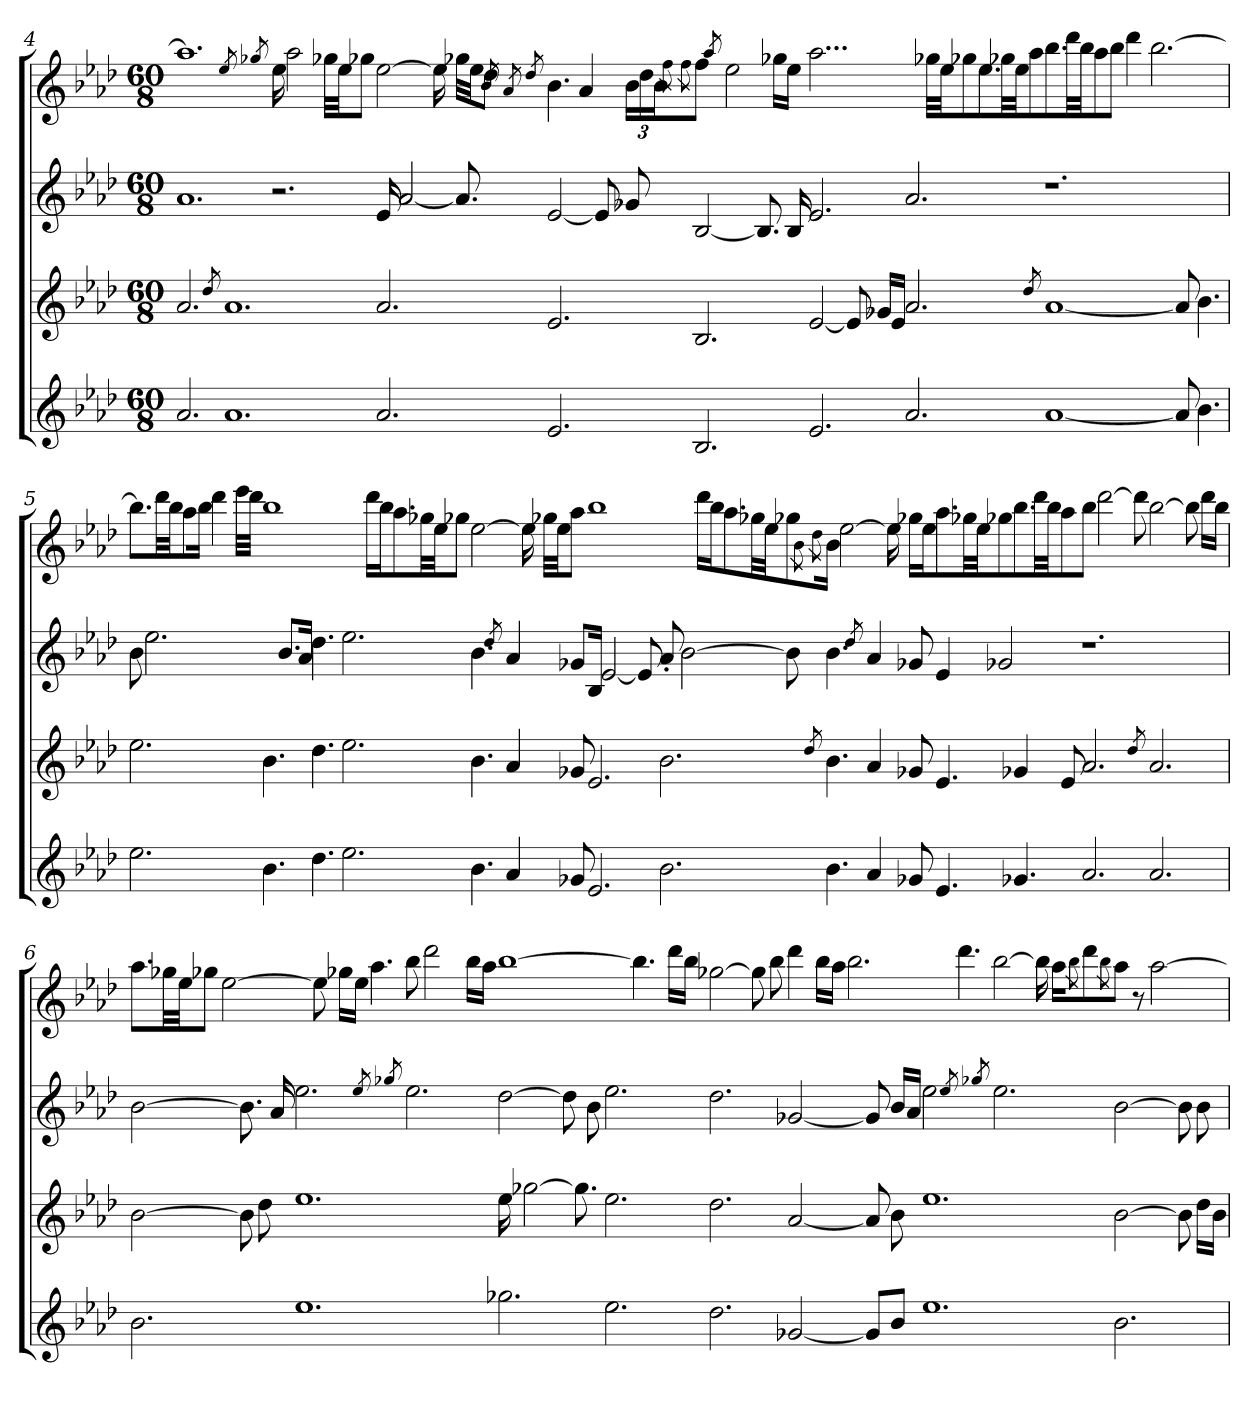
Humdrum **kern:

**kern	**kern	**kern	**kern
*part4	*part3	*part2	*part1
*staff4	*staff3	*staff2	*staff1
*clefG2	*clefG2	*clefG2	*clefG2
*k[b-e-a-d-]	*k[b-e-a-d-]	*k[b-e-a-d-]	*k[b-e-a-d-]
*M60/8	*M60/8	*M60/8	*M60/8
=4	=4	=4	=4
2.a-	2.a-	1.a-	1.aa-]
.	8qdd-	.	.
1.a-	1.a-	.	.
.	.	.	8qee-
.	.	.	8qgg-X
.	.	2.r	16ee-
.	.	.	2aa-
.	.	.	32gg-X\LLL
.	.	.	32ee-\JJ
.	.	.	8gg-X\J
2.a-	2.a-	16e-	[2ee-
.	.	[2a-	.
.	.	.	16ee-]
.	.	8.a-]	32gg-X\LLL
.	.	.	32ee-\JJ
.	.	.	8dd-\J
.	.	.	8qb-
.	.	.	8qa-
.	.	.	8qdd-
2.e-	2.e-	[2e-	4.b-
.	.	.	4a-
.	.	8e-]	.
.	.	8g-X	24b-\LL
.	.	.	24dd-\
.	.	.	24b-\J
.	.	.	8qff\
.	.	.	8qff\
2.B-	2.B-	[2B-	8ff\J
.	.	.	8qaa-
.	.	.	2ee-
.	.	8.B-]	.
.	.	.	16gg-X\LL
.	.	16B-	16ee-\JJ
2.e-	[2e-	2.e-	2...aa-
.	8e-]	.	.
.	16g-X/LL	.	.
.	16e-/JJ	.	.
2.a-	2.a-	2.a-	.
.	.	.	32gg-X\LLL
.	.	.	32ee-\JJ
.	.	.	8gg-X\
.	.	.	8.ee-\
.	.	.	32gg-X\LL
.	.	.	32ee-\JJ
.	.	.	8aa-\
.	8qdd-	.	.
[1a-	[1a-	1.r	8.bb-\
.	.	.	32ddd-\LL
.	.	.	32bb-\JJ
.	.	.	8aa-\
.	.	.	8bb-\J
.	.	.	4ddd-
.	.	.	[2.bb-
8a-]	8a-]	.	.
4.b-	4.b-	.	.
=5	=5	=5	=5
2.ee-	2.ee-	8b-	8.bb-\L]
.	.	2.ee-	.
.	.	.	32ddd-\LL
.	.	.	32bb-\JJ
.	.	.	8aa-\
.	.	.	16bb-\Jk
.	.	.	4ddd-
.	.	.	32eee-\LLL
.	.	.	32ddd-\JJJ
4.b-	4.b-	.	1bb-
.	.	8.b-/L	.
.	.	16a-/Jk	.
4.dd-	4.dd-	4.dd-	.
2.ee-	2.ee-	2.ee-	.
.	.	.	16ddd-\LL
.	.	.	16bb-\J
.	.	.	8.aa-\
.	.	.	32gg-X\LL
.	.	.	32ee-\JJ
.	.	.	8gg-X\J
4.b-	4.b-	4.b-	[2ee-
.	.	8qdd-	.
4a-	4a-	4a-	.
.	.	.	16ee-]
.	.	.	32gg-X\LLL
.	.	.	32ee-\JJ
8g-X	8g-X	8g-X/L	8aa-\J
2.e-	2.e-	16B-/Jk	1bb-
.	.	[2e-	.
.	.	8.e-]	.
2.b-	2.b-	8a-	.
.	.	[2b-	.
.	.	.	16ddd-\LL
.	.	.	16bb-\J
.	.	.	8.aa-\
.	.	.	32gg-X\LL
.	.	.	32ee-\JJ
.	.	8b-]	8gg-X\
.	.	.	8qb-\
.	8qdd-	.	8qdd-\
4.b-	4.b-	4.b-	16b-\Jk
.	.	.	[2ee-
.	.	8qdd-	.
4a-	4a-	4a-	.
.	.	.	16ee-]
8g-X	8g-X	8g-X	16gg-X\LL
.	.	.	16ee-\J
4.e-	4.e-	4e-	8.aa-\
.	.	.	32gg-X\LL
.	.	.	32ee-\JJ
.	.	2g-X	8gg-X\
4.g-X	4g-X	.	8.bb-\
.	.	.	32ddd-\LL
.	.	.	32bb-\JJ
.	8e-	.	8aa-\
2.a-	2.a-	1.r	8bb-\J
.	.	.	[2ddd-
.	.	.	8ddd-]
.	8qdd-	.	.
2.a-	2.a-	.	[2bb-
.	.	.	8bb-]
.	.	.	16ddd-\LL
.	.	.	16bb-\JJ
=6	=6	=6	=6
2.b-	[2b-	[2b-	8.aa-\L
.	.	.	32gg-X\LL
.	.	.	32ee-\JJ
.	.	.	8gg-X\J
.	.	.	[2ee-
.	8b-]	8.b-]	.
.	8dd-	.	.
.	.	16a-	.
1.ee-	1.ee-	2.ee-	.
.	.	.	8ee-]
.	.	.	16gg-X\LL
.	.	.	16ee-\JJ
.	.	.	4.aa-
.	.	8qee-	.
.	.	8qgg-X	.
.	.	2.ee-	8bb-
.	.	.	2ddd-
.	.	.	16bb-\LL
.	.	.	16aa-\JJ
2.gg-X	16ee-	[2dd-	[1bb-
.	[2gg-X	.	.
.	.	8dd-]	.
.	8.gg-]	.	.
.	.	8b-	.
2.ee-	2.ee-	2.ee-	.
.	.	.	4.bb-]
.	.	.	16ddd-\LL
.	.	.	16bb-\JJ
2.dd-	2.dd-	2.dd-	[2gg-X
.	.	.	8gg-]
.	.	.	8bb-
[2g-X	[2a-	[2g-X	4ddd-
.	.	.	16bb-\LL
.	.	.	16aa-\JJ
.	.	.	2.bb-
8g-/L]	8a-]	8g-]	.
8b-/J	8b-	16b-/LL	.
.	.	16a-/JJ	.
1.ee-	1.ee-	2.ee-	.
.	.	.	4.ddd-
.	.	8qee-	.
.	.	8qgg-X	.
.	.	2.ee-	[2bb-
.	.	.	16bb-]
.	.	.	16aa-\KL
.	.	.	8qbb-\
.	.	.	8ddd-\
.	.	.	8qbb-\
2.b-	[2b-	[2b-	8aa-\J
.	.	.	8r
.	.	.	[2aa-
.	8b-]	8b-]	.
.	16dd-\LL	8b-	.
.	16b-\JJ	.	.
=	=	=	=
*-	*-	*-	*-
